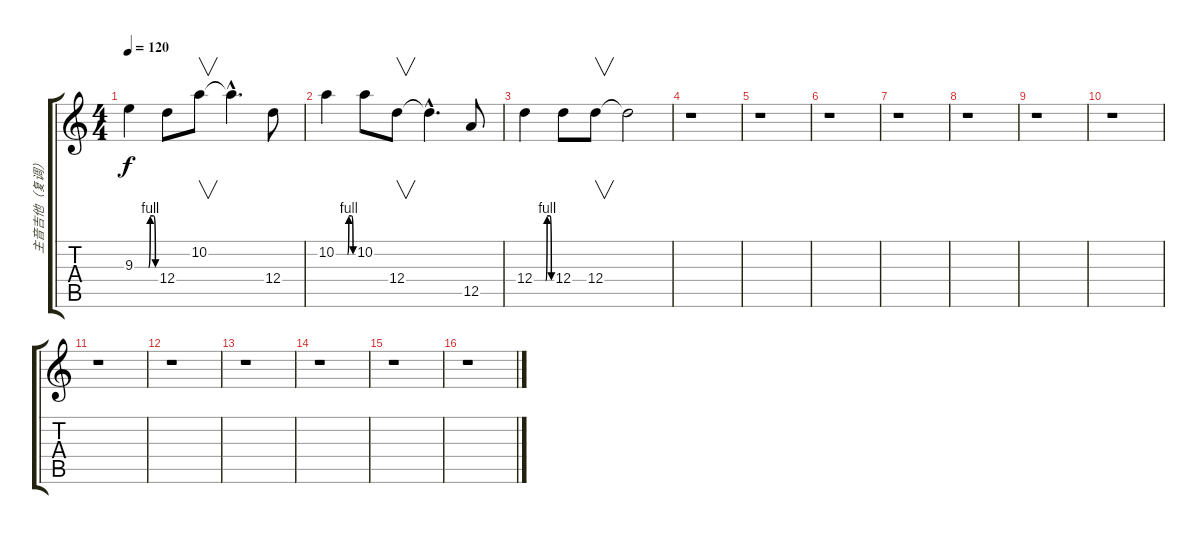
\track ("主音吉他（复调）" "主音吉他（复调）") {instrument overdrivenguitar}
\staff {score tabs}
\tuning (E4 B3 G3 D3 A2 E2) {hide}
\ts (4 4)
\tempo 120
\clef g2
\ks c
9.3{be (custom 0 0 40 0 45 4 55 4 60 0)}.4{dy f} 12.4.8 10.2.8{v} 10.2{hac t}.4{d} 12.4.8 |
10.2{be (custom 0 0 40 0 45 4 55 4 60 0)}.4 10.2.8 12.4.8{v} 12.4{hac t}.4{d} 12.5.8 |
12.4{be (custom 0 0 40 0 45 4 55 4 60 0)}.4 12.4.8 12.4.8{v} 12.4{t}.2 |
r.1 |
r.1 |
r.1 |
r.1 |
r.1 |
r.1 |
r.1 |
r.1 |
r.1 |
r.1 |
r.1 |
r.1 |
r.1
